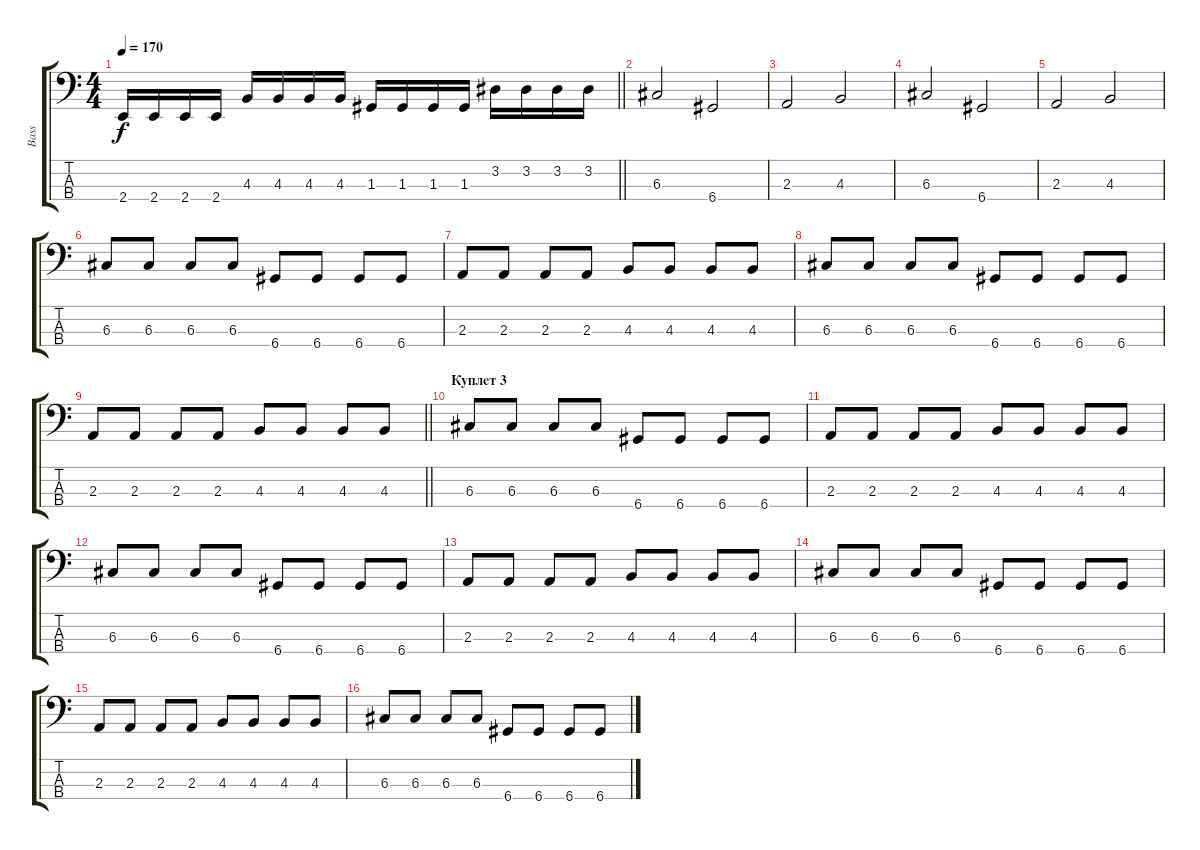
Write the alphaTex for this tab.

\track ("Bass" "Bass") {instrument electricbasspick}
\staff {score tabs}
\tuning (F2 C2 G1 D1) {hide}
\ts (4 4)
\tempo 170
\clef f4
\barLineRight lightlight
\ks c
2.4.16{dy f} 2.4.16 2.4.16 2.4.16 4.3.16 4.3.16 4.3.16 4.3.16 1.3.16 1.3.16 1.3.16 1.3.16 3.2.16 3.2.16 3.2.16 3.2.16 |
\section ("" "")
6.3.2 6.4.2 |
2.3.2 4.3.2 |
6.3.2 6.4.2 |
2.3.2 4.3.2 |
6.3.8 6.3.8 6.3.8 6.3.8 6.4.8 6.4.8 6.4.8 6.4.8 |
2.3.8 2.3.8 2.3.8 2.3.8 4.3.8 4.3.8 4.3.8 4.3.8 |
6.3.8 6.3.8 6.3.8 6.3.8 6.4.8 6.4.8 6.4.8 6.4.8 |
\barLineRight lightlight
2.3.8 2.3.8 2.3.8 2.3.8 4.3.8 4.3.8 4.3.8 4.3.8 |
\section ("" "Куплет 3")
6.3.8 6.3.8 6.3.8 6.3.8 6.4.8 6.4.8 6.4.8 6.4.8 |
2.3.8 2.3.8 2.3.8 2.3.8 4.3.8 4.3.8 4.3.8 4.3.8 |
6.3.8 6.3.8 6.3.8 6.3.8 6.4.8 6.4.8 6.4.8 6.4.8 |
2.3.8 2.3.8 2.3.8 2.3.8 4.3.8 4.3.8 4.3.8 4.3.8 |
6.3.8 6.3.8 6.3.8 6.3.8 6.4.8 6.4.8 6.4.8 6.4.8 |
2.3.8 2.3.8 2.3.8 2.3.8 4.3.8 4.3.8 4.3.8 4.3.8 |
6.3.8 6.3.8 6.3.8 6.3.8 6.4.8 6.4.8 6.4.8 6.4.8
